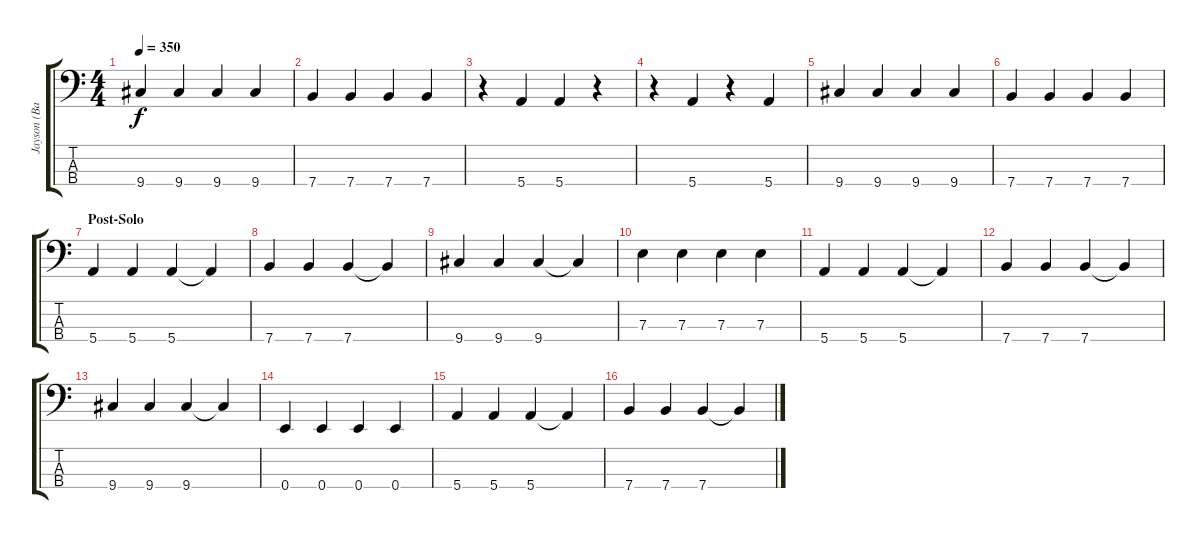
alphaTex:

\track ("Jayson (Bass)" "Jayson (Ba") {instrument electricbasspick}
\staff {score tabs}
\tuning (G2 D2 A1 E1) {hide}
\ts (4 4)
\tempo 350
\clef f4
\ks c
9.4.4{dy f} 9.4.4 9.4.4 9.4.4 |
7.4.4 7.4.4 7.4.4 7.4.4 |
r.4 5.4.4 5.4.4 r.4 |
r.4 5.4.4 r.4 5.4.4 |
9.4.4 9.4.4 9.4.4 9.4.4 |
7.4.4 7.4.4 7.4.4 7.4.4 |
\section ("" "Post-Solo")
5.4.4 5.4.4 5.4.4 5.4{t}.4 |
7.4.4 7.4.4 7.4.4 7.4{t}.4 |
9.4.4 9.4.4 9.4.4 9.4{t}.4 |
7.3.4 7.3.4 7.3.4 7.3.4 |
5.4.4 5.4.4 5.4.4 5.4{t}.4 |
7.4.4 7.4.4 7.4.4 7.4{t}.4 |
9.4.4 9.4.4 9.4.4 9.4{t}.4 |
0.4.4 0.4.4 0.4.4 0.4.4 |
5.4.4 5.4.4 5.4.4 5.4{t}.4 |
7.4.4 7.4.4 7.4.4 7.4{t}.4
